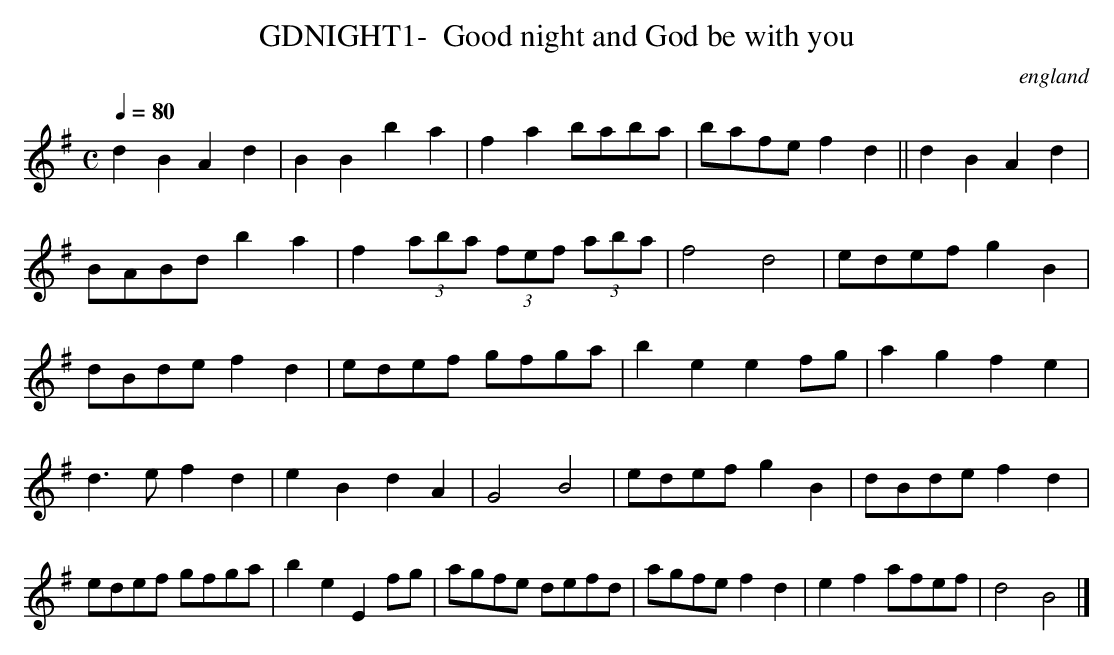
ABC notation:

X:1
T:GDNIGHT1-  Good night and God be with you
O:england
Q:1/4=80
L:1/4
M:C
K:Bphrygian
dBAd|BBba|fab/a/b/a/|b/a/f/e/fd||\
dBAd|B/A/B/d/ba|f (3 a/b/a/ (3 f/e/f/ (3 a/b/a/|f2d2|\
e/d/e/f/gB|d/B/d/e/ fd|e/d/e/f/ g/f/g/a/|beef/g/|agfe|\
d3/2 e/fd|eBdA|G2B2|e/d/e/f/ gB|d/B/d/e/fd|\
e/d/e/f/ g/f/g/a/|beEf/g/|a/g/f/e/ d/e/f/d/|a/g/f/e/fd|\
efa/f/e/f/|d2B2|]
